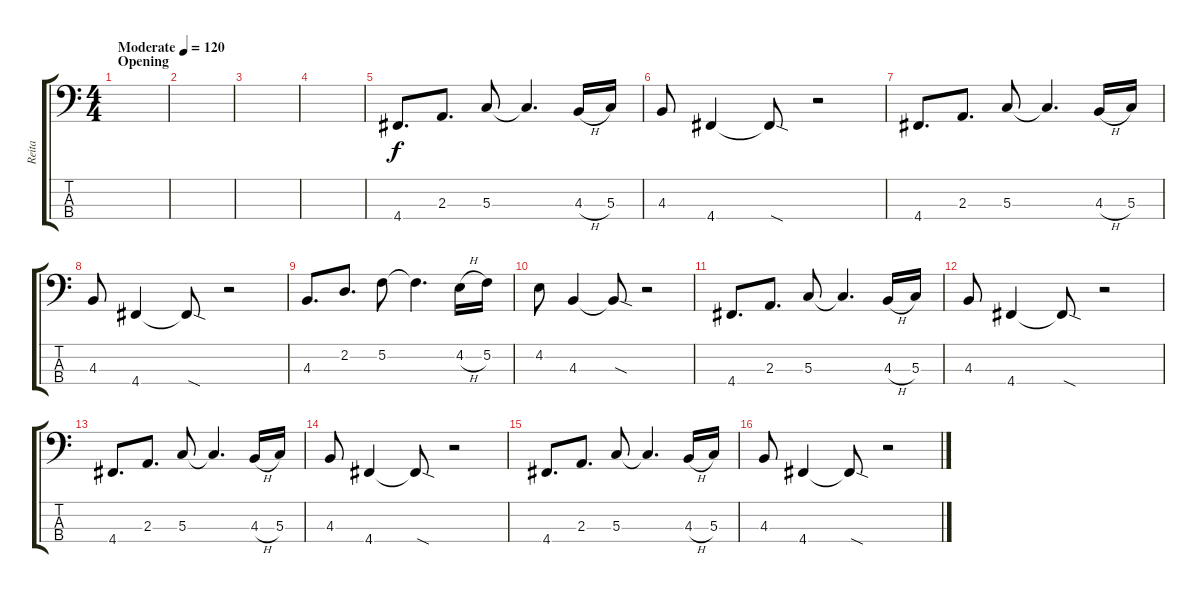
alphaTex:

\track ("Reita" "Reita") {instrument electricbasspick}
\staff {score tabs}
\tuning (F2 C2 G1 D1) {hide}
\ts (4 4)
\section ("" "Opening")
\tempo (120 "Moderate")
\clef f4
\ks c
|
|
|
|
4.4.8{d} 2.3.8{d} 5.3.8 5.3{t}.4{d} 4.3{h}.16 5.3.16 |
4.3.8 4.4.4 4.4{sod t}.8 r.2 |
4.4.8{d} 2.3.8{d} 5.3.8 5.3{t}.4{d} 4.3{h}.16 5.3.16 |
4.3.8 4.4.4 4.4{sod t}.8 r.2 |
4.3.8{d} 2.2.8{d} 5.2.8 5.2{t}.4{d} 4.2{h}.16 5.2.16 |
4.2.8 4.3.4 4.3{sod t}.8 r.2 |
4.4.8{d} 2.3.8{d} 5.3.8 5.3{t}.4{d} 4.3{h}.16 5.3.16 |
4.3.8 4.4.4 4.4{sod t}.8 r.2 |
4.4.8{d} 2.3.8{d} 5.3.8 5.3{t}.4{d} 4.3{h}.16 5.3.16 |
4.3.8 4.4.4 4.4{sod t}.8 r.2 |
4.4.8{d} 2.3.8{d} 5.3.8 5.3{t}.4{d} 4.3{h}.16 5.3.16 |
4.3.8 4.4.4 4.4{sod t}.8 r.2
